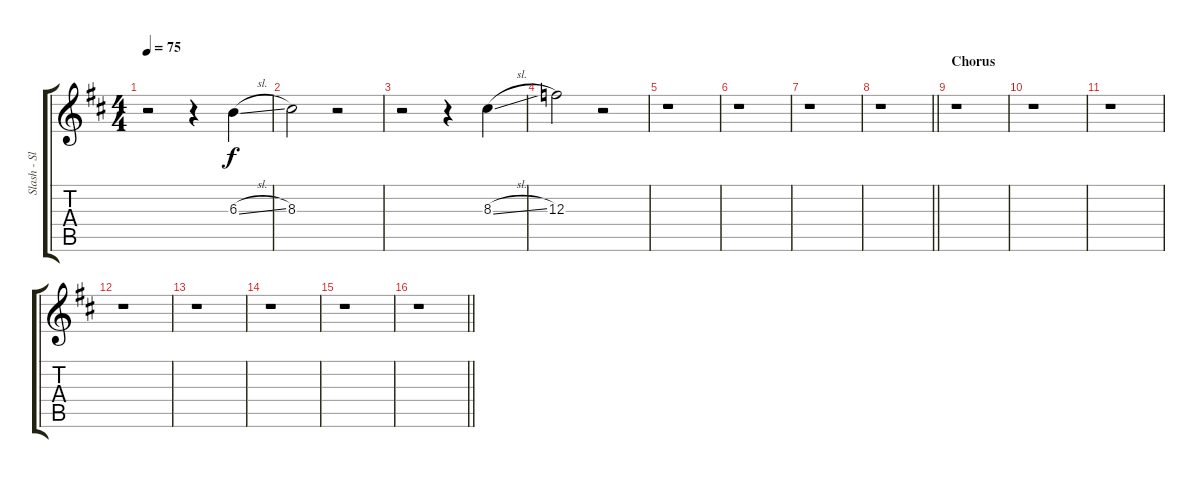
\track ("Slash - Slide Guitar" "Slash - Sl") {instrument distortionguitar}
\staff {score tabs}
\tuning (Db4 Ab3 F3 Db3 Ab2 Db2) {hide}
\ts (4 4)
\tempo 75
\clef g2
\ks d
r.2{dy f} r.4 6.3{sl}.4 |
8.3.2 r.2 |
r.2 r.4 8.3{sl}.4 |
12.3.2 r.2 |
r.1 |
r.1 |
r.1 |
\barLineRight lightlight
r.1 |
\section ("" "Chorus")
r.1 |
r.1 |
r.1 |
r.1 |
r.1 |
r.1 |
r.1 |
\barLineRight lightlight
r.1
